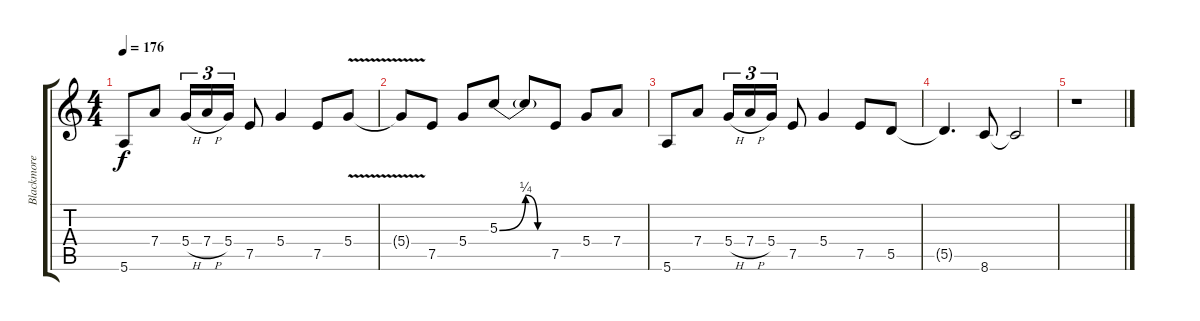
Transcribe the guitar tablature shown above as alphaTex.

\track ("Blackmore rhythm" "Blackmore ") {instrument distortionguitar}
\staff {score tabs}
\tuning (E4 B3 G3 D3 A2 E2) {hide}
\ts (4 4)
\tempo 176
\clef g2
\ks c
5.6.8{dy f} 7.4.8 5.4{h}.16{tu (3 2)} 7.4{h}.16{tu (3 2)} 5.4.16{tu (3 2)} 7.5.8 5.4.4 7.5.8 5.4{v}.8 |
5.4{t}.8 7.5.8 5.4.8 5.3{be (custom 0 0 30 1 44 0 60 0)}.8 5.3{t}.8 7.5.8 5.4.8 7.4.8 |
5.6.8 7.4.8 5.4{h}.16{tu (3 2)} 7.4{h}.16{tu (3 2)} 5.4.16{tu (3 2)} 7.5.8 5.4.4 7.5.8 5.5.8 |
5.5{t}.4{d} 8.6.8 8.6{t}.2 |
r.1
